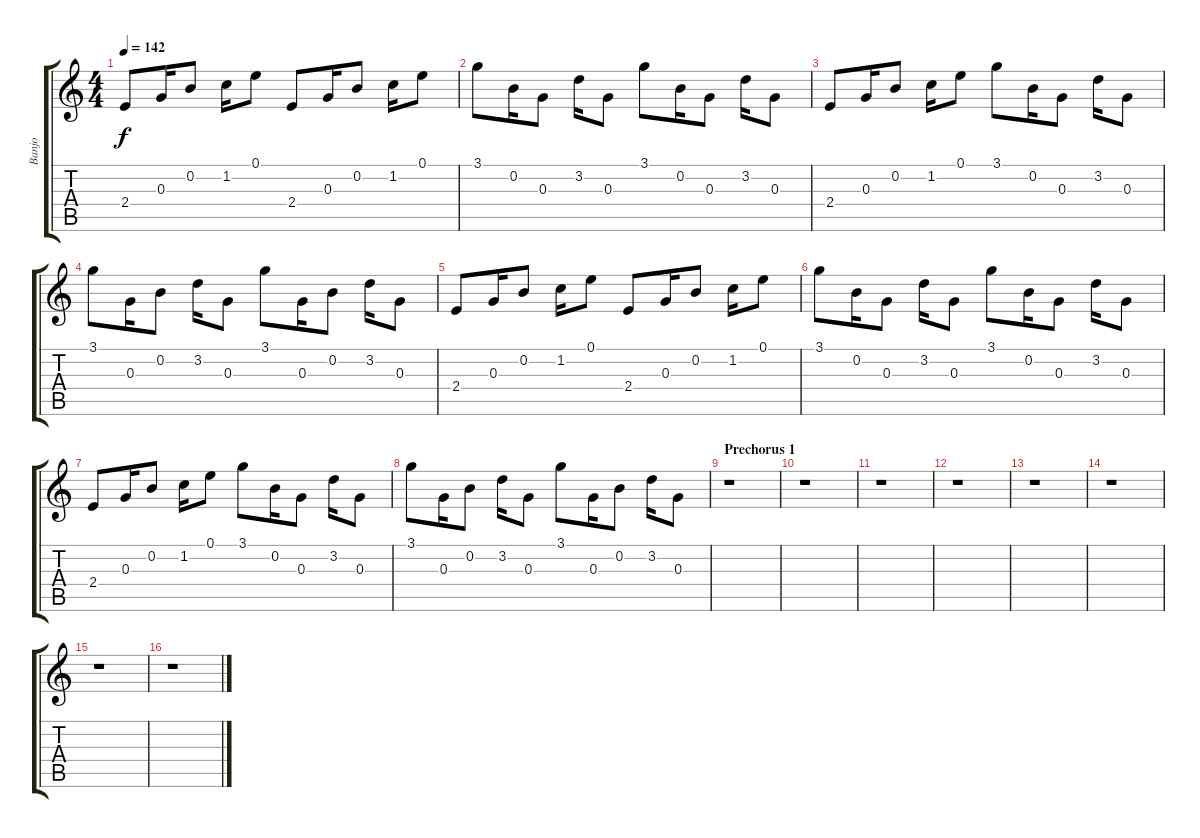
\track ("Banjo" "Banjo") {instrument banjo}
\staff {score tabs}
\tuning (E4 B3 G3 D3 A2 E2) {hide}
\displaytranspose 12
\ts (4 4)
\tempo 142
\clef g2
\ks c
2.4.8{dy f} 0.3.16 0.2.8 1.2.16 0.1.8 2.4.8 0.3.16 0.2.8 1.2.16 0.1.8 |
3.1.8 0.2.16 0.3.8 3.2.16 0.3.8 3.1.8 0.2.16 0.3.8 3.2.16 0.3.8 |
2.4.8 0.3.16 0.2.8 1.2.16 0.1.8 3.1.8 0.2.16 0.3.8 3.2.16 0.3.8 |
3.1.8 0.3.16 0.2.8 3.2.16 0.3.8 3.1.8 0.3.16 0.2.8 3.2.16 0.3.8 |
2.4.8 0.3.16 0.2.8 1.2.16 0.1.8 2.4.8 0.3.16 0.2.8 1.2.16 0.1.8 |
3.1.8 0.2.16 0.3.8 3.2.16 0.3.8 3.1.8 0.2.16 0.3.8 3.2.16 0.3.8 |
2.4.8 0.3.16 0.2.8 1.2.16 0.1.8 3.1.8 0.2.16 0.3.8 3.2.16 0.3.8 |
3.1.8 0.3.16 0.2.8 3.2.16 0.3.8 3.1.8 0.3.16 0.2.8 3.2.16 0.3.8 |
\section ("" "Prechorus 1")
r.1 |
r.1 |
r.1 |
r.1 |
r.1 |
r.1 |
r.1 |
r.1
